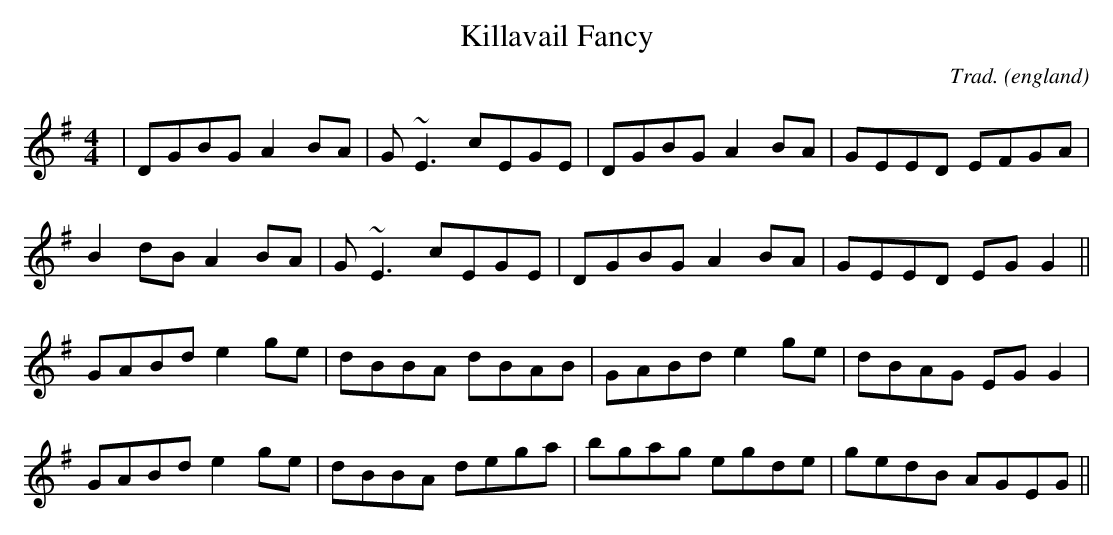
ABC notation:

X:1
T:Killavail Fancy
O:england
M:4/4
L:1/8
C:Trad.
K:G
|DGBG A2 BA|G ~E3 cEGE|DGBG A2 BA|GEED EFGA|
B2 dB A2 BA|G ~E3 cEGE|DGBG A2 BA|GEED EG G2||
GABd e2 ge|dBBA dBAB|GABd e2 ge|dBAG EG G2|
GABd e2 ge|dBBA dega|bgag egde|gedB AGEG||
